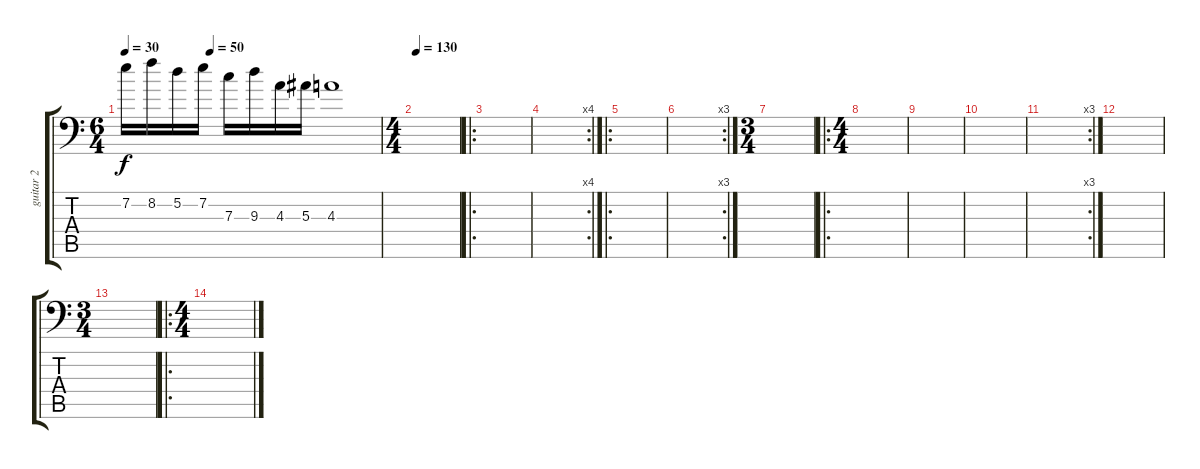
\track ("guitar 2" "guitar 2") {instrument electricguitarjazz}
\staff {score tabs}
\tuning (D4 A3 F3 C3 G2 A1) {hide}
\ts (6 4)
\tempo 30
\tempo (50 0.3333333333333333)
\clef f4
\ks c
7.2.16{dy f} 8.2.16 5.2.16 7.2.16 7.3.16 9.3.16 4.3.16 5.3.16 4.3.1 |
\ts (4 4)
\tempo 130
|
\ro
|
\rc 4
|
\ro
|
\rc 3
|
\ts (3 4)
|
\ro
\ts (4 4)
|
|
|
\rc 3
|
|
\ts (3 4)
|
\ro
\ts (4 4)
